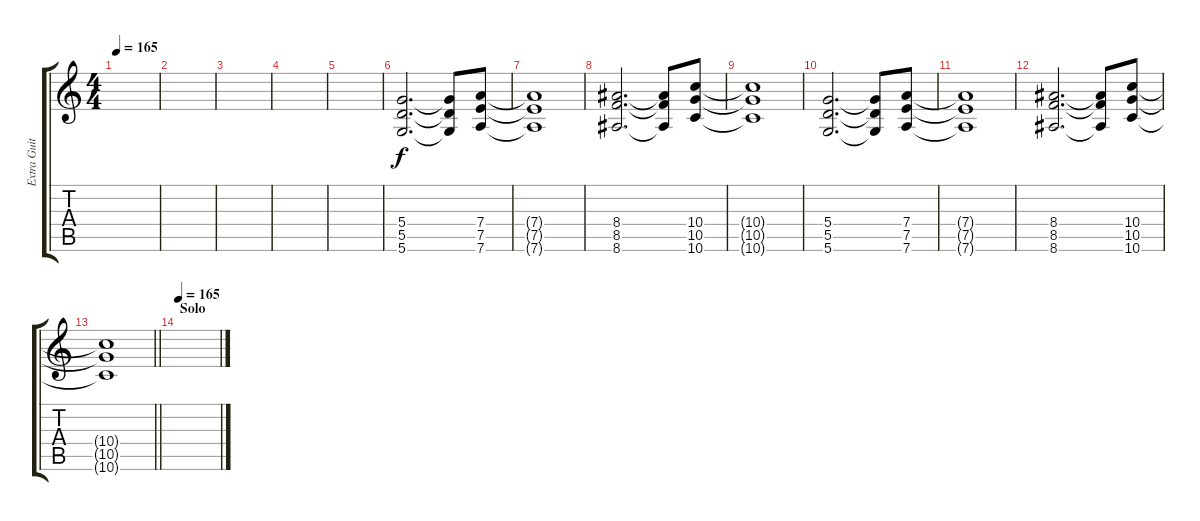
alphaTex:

\track ("Extra Guitar" "Extra Guit") {instrument distortionguitar}
\staff {score tabs}
\tuning (E4 B3 G3 D3 A2 D2) {hide}
\ts (4 4)
\tempo 165
\clef g2
\ks c
|
|
|
|
|
(5.4 5.5 5.6).2{d volume 10} (5.4{t} 5.5{t} 5.6{t}).8 (7.4 7.5 7.6).8 |
(7.4{t} 7.5{t} 7.6{t}).1 |
(8.4 8.5 8.6).2{d} (8.4{t} 8.5{t} 8.6{t}).8 (10.4 10.5 10.6).8 |
(10.4{t} 10.5{t} 10.6{t}).1 |
(5.4 5.5 5.6).2{d} (5.4{t} 5.5{t} 5.6{t}).8 (7.4 7.5 7.6).8 |
(7.4{t} 7.5{t} 7.6{t}).1 |
(8.4 8.5 8.6).2{d} (8.4{t} 8.5{t} 8.6{t}).8 (10.4 10.5 10.6).8 |
\barLineRight lightlight
(10.4{t} 10.5{t} 10.6{t}).1 |
\section ("" "Solo")
\tempo 165
